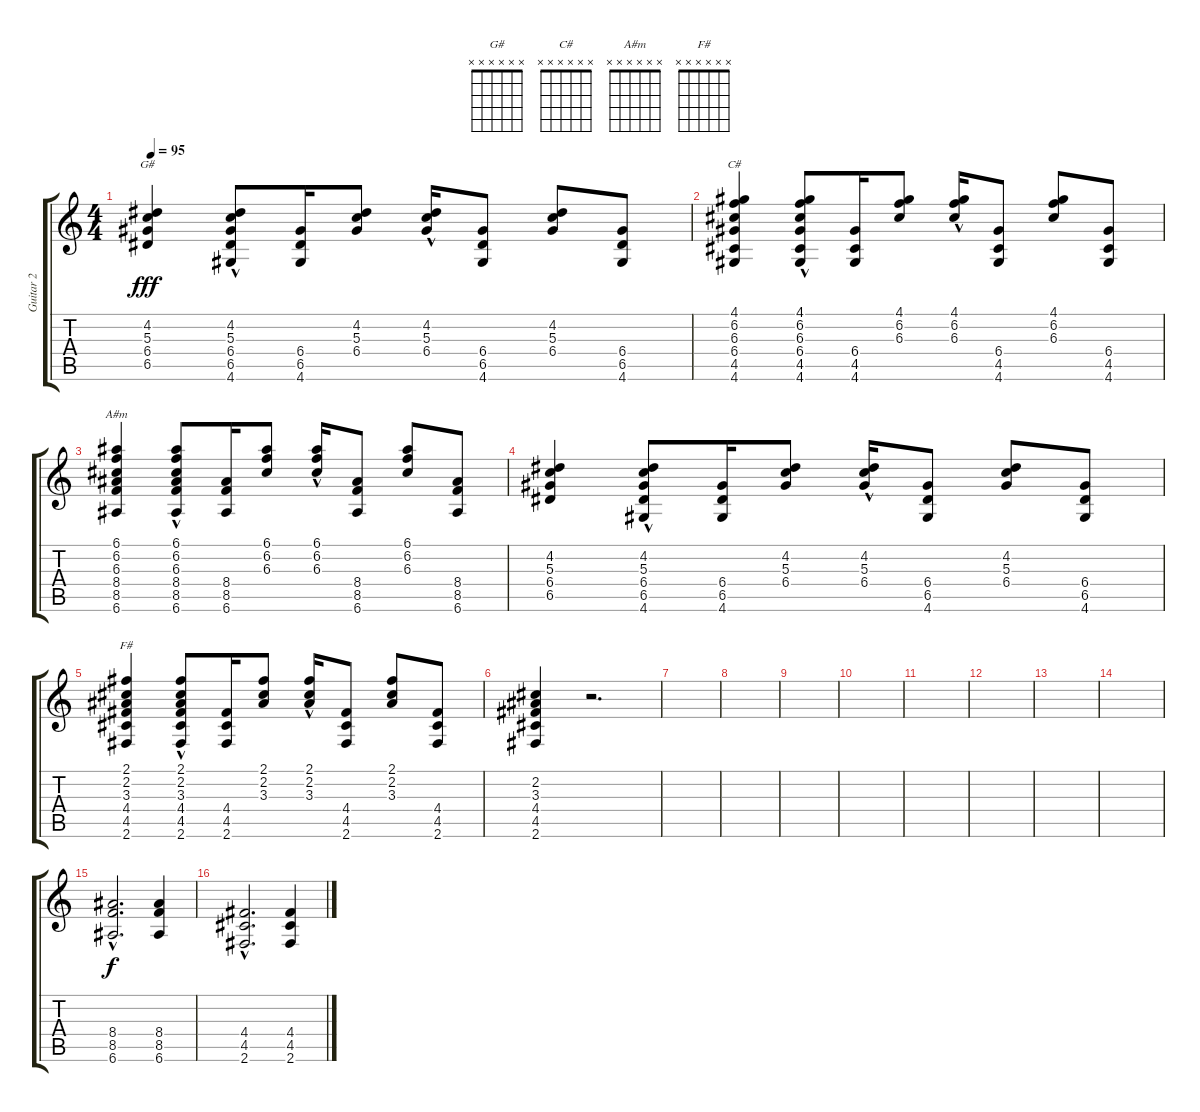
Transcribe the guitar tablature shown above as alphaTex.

\track ("Guitar 2" "Guitar 2") {instrument distortionguitar}
\staff {score tabs}
\tuning (E4 B3 G3 D3 A2 E2) {hide}
\chord ("G#" x x x x x x)
\chord ("C#" x x x x x x)
\chord ("A#m" x x x x x x)
\chord ("F#" x x x x x x)
\ts (4 4)
\tempo 95
\clef g2
\ks c
(4.2 5.3 6.4 6.5).4{ch "G#" dy fff} (4.2{hac} 5.3{hac} 6.4{hac} 6.5 4.6).8 (6.4 6.5 4.6).16 (4.2 5.3 6.4).8 (4.2{hac} 5.3{hac} 6.4{hac}).16 (6.4 6.5 4.6).8 (4.2 5.3 6.4).8 (6.4 6.5 4.6).8 |
(4.1 6.2 6.3 6.4 4.5 4.6).4{ch "C#"} (4.1{hac} 6.2{hac} 6.3{hac} 6.4 4.5 4.6).8 (6.4 4.5 4.6).16 (4.1 6.2 6.3).8 (4.1{hac} 6.2{hac} 6.3{hac}).16 (6.4 4.5 4.6).8 (4.1 6.2 6.3).8 (6.4 4.5 4.6).8 |
(6.1 6.2 6.3 8.4 8.5 6.6).4{ch "A#m"} (6.1{hac} 6.2 6.3{hac} 8.4 8.5 6.6).8 (8.4 8.5 6.6).16 (6.1 6.2 6.3).8 (6.1{hac} 6.2{hac} 6.3).16 (8.4 8.5 6.6).8 (6.1 6.2 6.3).8 (8.4 8.5 6.6).8 |
(4.2 5.3 6.4 6.5).4 (4.2{hac} 5.3{hac} 6.4{hac} 6.5 4.6).8 (6.4 6.5 4.6).16 (4.2 5.3 6.4).8 (4.2{hac} 5.3{hac} 6.4{hac}).16 (6.4 6.5 4.6).8 (4.2 5.3 6.4).8 (6.4 6.5 4.6).8 |
(2.1 2.2 3.3 4.4 4.5 2.6).4{ch "F#"} (2.1{hac} 2.2{hac} 3.3{hac} 4.4 4.5 2.6).8 (4.4 4.5 2.6).16 (2.1 2.2 3.3).8 (2.1{hac} 2.2{hac} 3.3{hac}).16 (4.4 4.5 2.6).8 (2.1 2.2 3.3).8 (4.4 4.5 2.6).8 |
(2.2 3.3 4.4 4.5 2.6).4 r.2{d} |
|
|
|
|
|
|
|
|
(8.4{hac} 8.5{hac} 6.6{hac}).2{d dy f} (8.4 8.5 6.6).4 |
(4.4{hac} 4.5{hac} 2.6{hac}).2{d} (4.4 4.5 2.6).4
